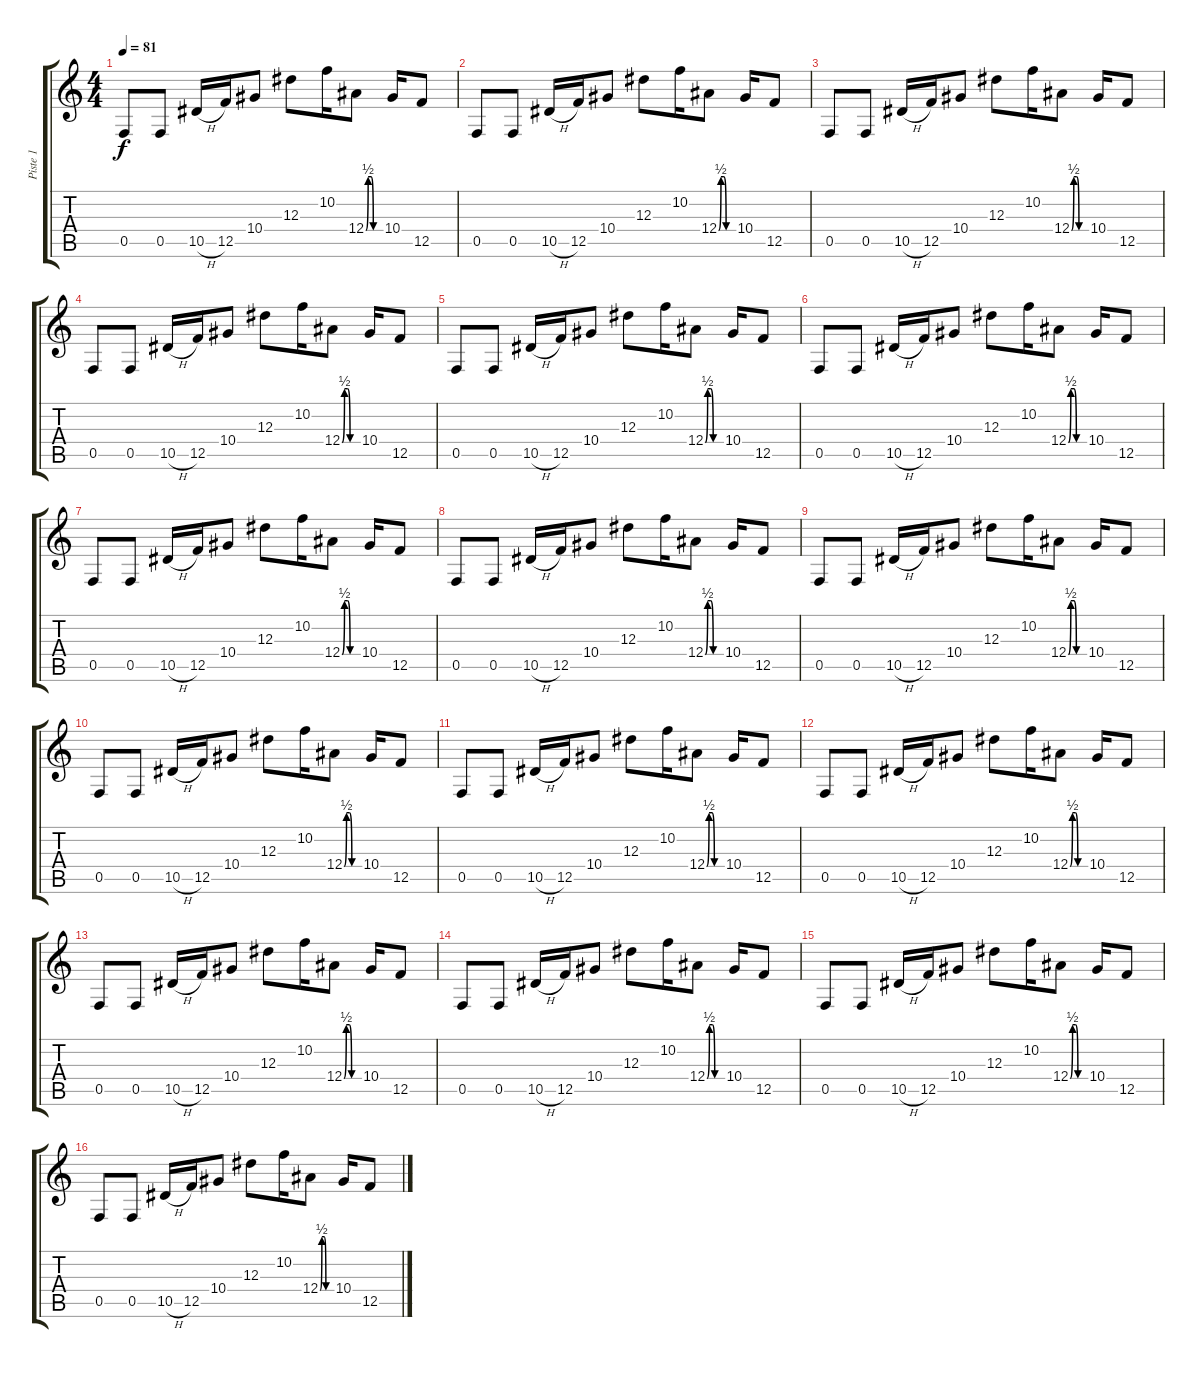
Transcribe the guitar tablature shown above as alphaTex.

\track ("Piste 1" "Piste 1") {instrument distortionguitar}
\staff {score tabs}
\tuning (C4 G3 Eb3 Bb2 F2 C2) {hide}
\ts (4 4)
\tempo 81
\clef g2
\ks c
0.5.8{dy f} 0.5.8 10.5{h}.16 12.5.16 10.4.8 12.3.8 10.2.16 12.4{be (custom 0 0 9 2 21 2 30 0 60 0)}.8 10.4.16 12.5.8 |
0.5.8 0.5.8 10.5{h}.16 12.5.16 10.4.8 12.3.8 10.2.16 12.4{be (custom 0 0 9 2 21 2 30 0 60 0)}.8 10.4.16 12.5.8 |
0.5.8 0.5.8 10.5{h}.16 12.5.16 10.4.8 12.3.8 10.2.16 12.4{be (custom 0 0 9 2 21 2 30 0 60 0)}.8 10.4.16 12.5.8 |
0.5.8 0.5.8 10.5{h}.16 12.5.16 10.4.8 12.3.8 10.2.16 12.4{be (custom 0 0 9 2 21 2 30 0 60 0)}.8 10.4.16 12.5.8 |
0.5.8 0.5.8 10.5{h}.16 12.5.16 10.4.8 12.3.8 10.2.16 12.4{be (custom 0 0 9 2 21 2 30 0 60 0)}.8 10.4.16 12.5.8 |
0.5.8 0.5.8 10.5{h}.16 12.5.16 10.4.8 12.3.8 10.2.16 12.4{be (custom 0 0 9 2 21 2 30 0 60 0)}.8 10.4.16 12.5.8 |
0.5.8 0.5.8 10.5{h}.16 12.5.16 10.4.8 12.3.8 10.2.16 12.4{be (custom 0 0 9 2 21 2 30 0 60 0)}.8 10.4.16 12.5.8 |
0.5.8 0.5.8 10.5{h}.16 12.5.16 10.4.8 12.3.8 10.2.16 12.4{be (custom 0 0 9 2 21 2 30 0 60 0)}.8 10.4.16 12.5.8 |
0.5.8 0.5.8 10.5{h}.16 12.5.16 10.4.8 12.3.8 10.2.16 12.4{be (custom 0 0 9 2 21 2 30 0 60 0)}.8 10.4.16 12.5.8 |
0.5.8 0.5.8 10.5{h}.16 12.5.16 10.4.8 12.3.8 10.2.16 12.4{be (custom 0 0 9 2 21 2 30 0 60 0)}.8 10.4.16 12.5.8 |
0.5.8 0.5.8 10.5{h}.16 12.5.16 10.4.8 12.3.8 10.2.16 12.4{be (custom 0 0 9 2 21 2 30 0 60 0)}.8 10.4.16 12.5.8 |
0.5.8 0.5.8 10.5{h}.16 12.5.16 10.4.8 12.3.8 10.2.16 12.4{be (custom 0 0 9 2 21 2 30 0 60 0)}.8 10.4.16 12.5.8 |
0.5.8 0.5.8 10.5{h}.16 12.5.16 10.4.8 12.3.8 10.2.16 12.4{be (custom 0 0 9 2 21 2 30 0 60 0)}.8 10.4.16 12.5.8 |
0.5.8 0.5.8 10.5{h}.16 12.5.16 10.4.8 12.3.8 10.2.16 12.4{be (custom 0 0 9 2 21 2 30 0 60 0)}.8 10.4.16 12.5.8 |
0.5.8 0.5.8 10.5{h}.16 12.5.16 10.4.8 12.3.8 10.2.16 12.4{be (custom 0 0 9 2 21 2 30 0 60 0)}.8 10.4.16 12.5.8 |
0.5.8 0.5.8 10.5{h}.16 12.5.16 10.4.8 12.3.8 10.2.16 12.4{be (custom 0 0 9 2 21 2 30 0 60 0)}.8 10.4.16 12.5.8
